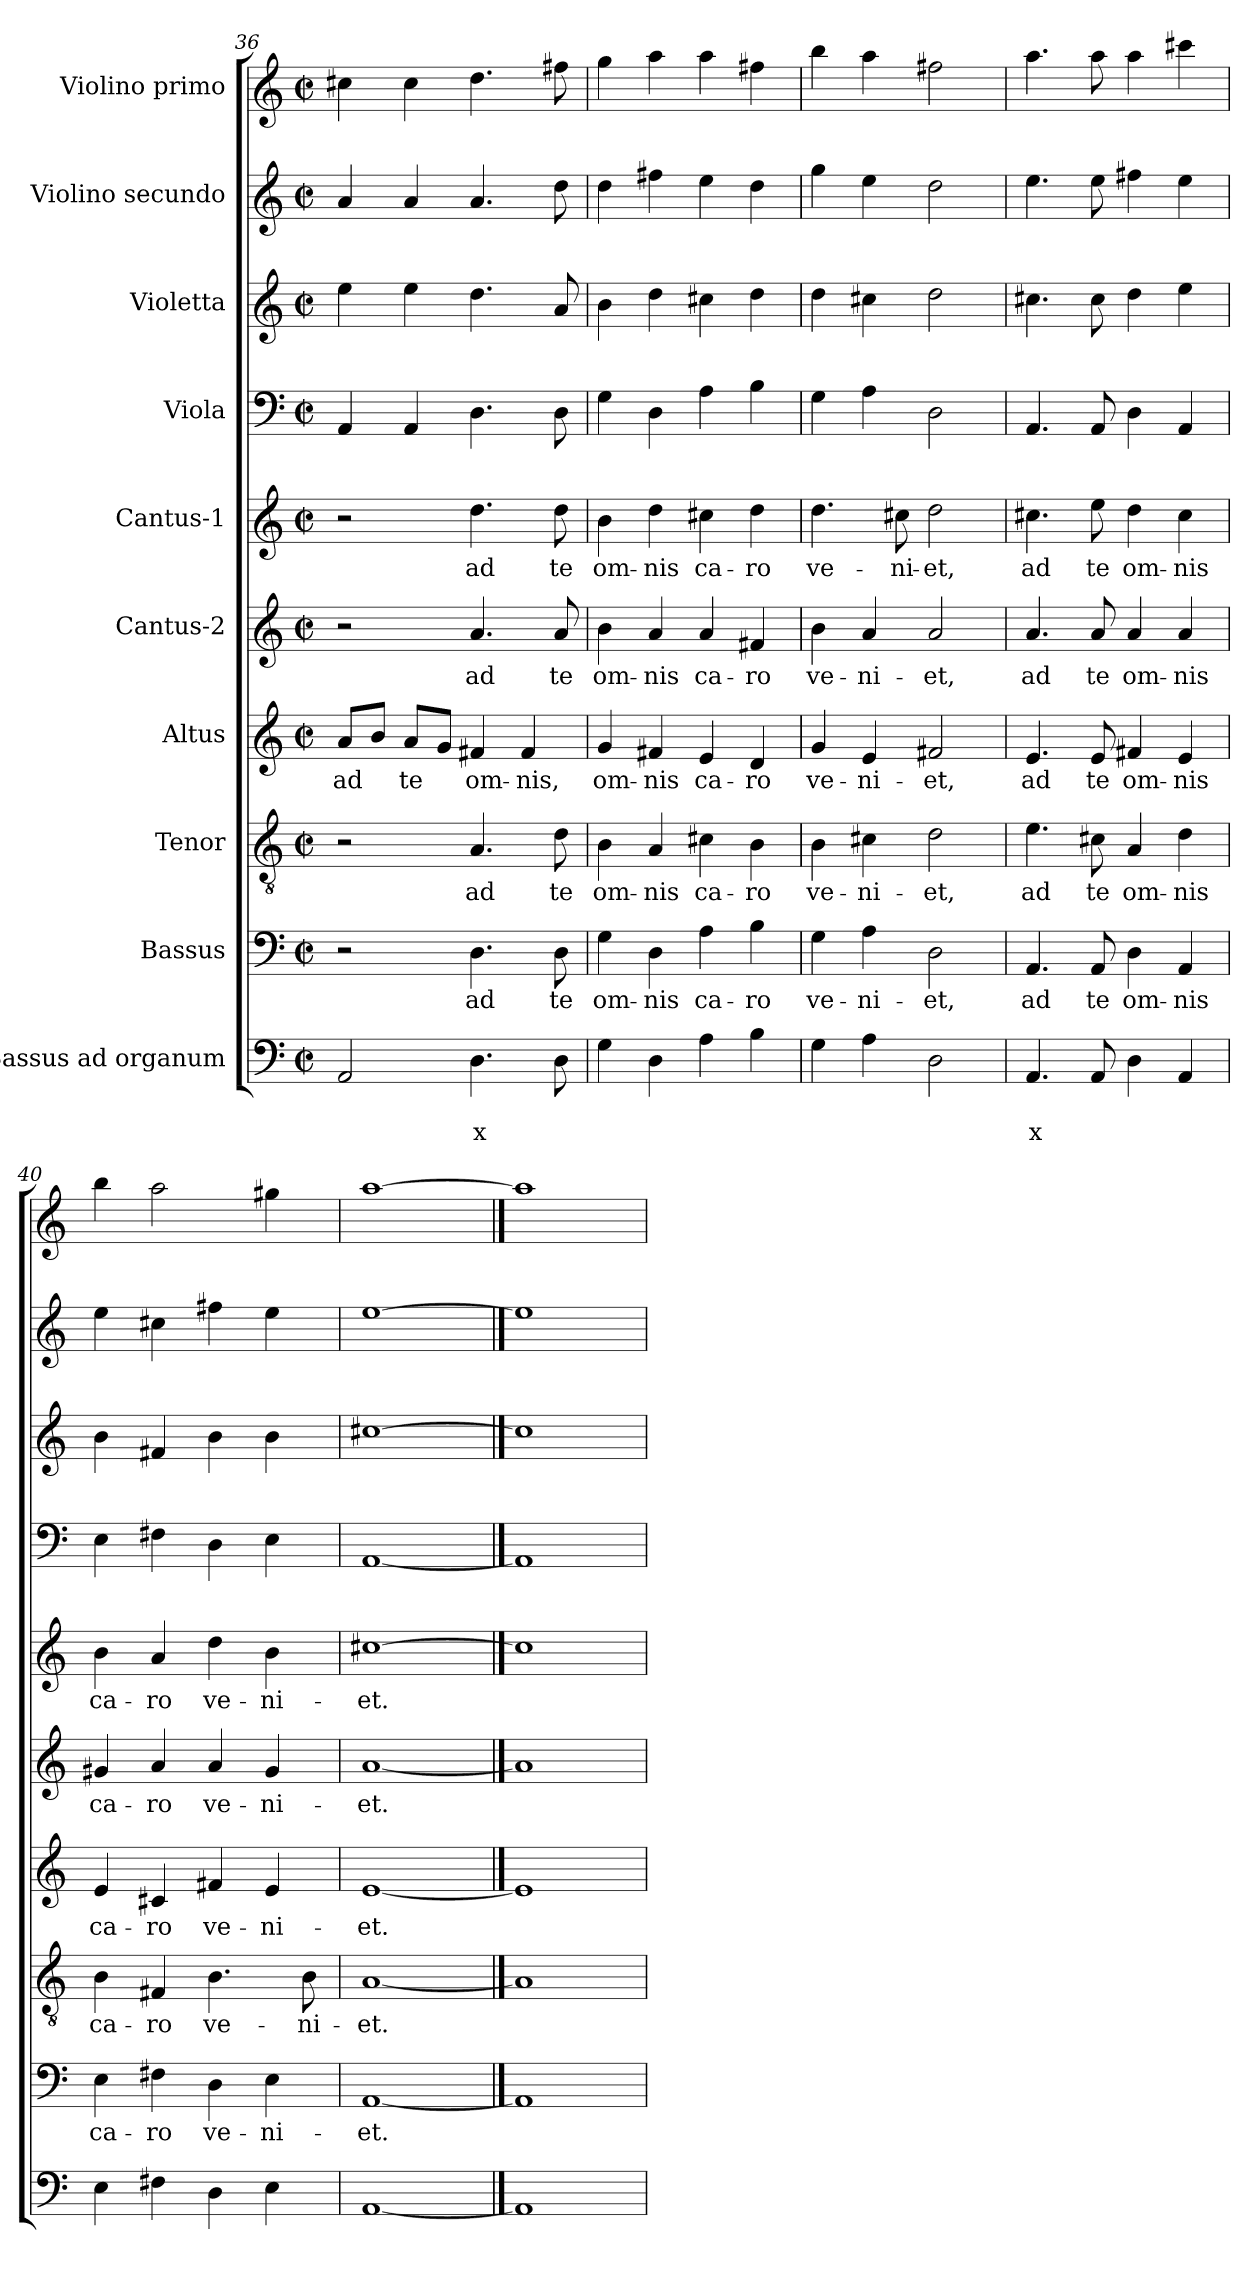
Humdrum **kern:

**kern	**text	**text	**kern	**text	**kern	**text	**kern	**text	**kern	**text	**kern	**text	**kern	**kern	**kern	**kern
*part10	*part10	*part10	*part9	*part9	*part8	*part8	*part7	*part7	*part6	*part6	*part5	*part5	*part4	*part3	*part2	*part1
*staff10	*staff10	*staff10	*staff9	*staff9	*staff8	*staff8	*staff7	*staff7	*staff6	*staff6	*staff5	*staff5	*staff4	*staff3	*staff2	*staff1
*I"Bassus ad  organum	*	*	*I"Bassus	*	*I"Tenor	*	*I"Altus	*	*I"Cantus-2	*	*I"Cantus-1	*	*I"Viola	*I"Violetta	*I"Violino secundo	*I"Violino primo
!!LO:LB:g=z
*clefF4	*	*	*clefF4	*	*clefGv2	*	*clefG2	*	*clefG2	*	*clefG2	*	*clefF4	*clefG2	*clefG2	*clefG2
*k[]	*	*	*k[]	*	*k[]	*	*k[]	*	*k[]	*	*k[]	*	*k[]	*k[]	*k[]	*k[]
*C:	*	*	*C:	*	*C:	*	*C:	*	*C:	*	*C:	*	*C:	*C:	*C:	*C:
*M2/2	*	*	*M2/2	*	*M2/2	*	*M2/2	*	*M2/2	*	*M2/2	*	*M2/2	*M2/2	*M2/2	*M2/2
*met(c|)	*	*	*met(c|)	*	*met(c|)	*	*met(c|)	*	*met(c|)	*	*met(c|)	*	*met(c|)	*met(c|)	*met(c|)	*met(c|)
=36	=36	=36	=36	=36	=36	=36	=36	=36	=36	=36	=36	=36	=36	=36	=36	=36
!	!	!	!	!	!	!	!	!LO:LY:b	!	!	!	!	!	!	!	!
2AA/	.	.	2r	.	2r	.	8a/L	ad	2r	.	2r	.	4AA/	4ee\	4a/	4cc#X\
.	.	.	.	.	.	.	8b/J	.	.	.	.	.	.	.	.	.
!	!	!	!	!	!	!	!	!LO:LY:b	!	!	!	!	!	!	!	!
.	.	.	.	.	.	.	8a/L	te	.	.	.	.	4AA/	4ee\	4a/	4cc#\
.	.	.	.	.	.	.	8g/J	.	.	.	.	.	.	.	.	.
!	!	!LO:LY:b	!	!LO:LY:b	!	!LO:LY:b	!	!LO:LY:b	!	!LO:LY:b	!	!LO:LY:b	!	!	!	!
4.D\	.	x	4.D\	ad	4.A/	ad	4f#X/	om-	4.a/	ad	4.dd\	ad	4.D\	4.dd\	4.a/	4.dd\
!	!	!	!	!	!	!	!	!LO:LY:b	!	!	!	!	!	!	!	!
.	.	.	.	.	.	.	4f#/	-nis,	.	.	.	.	.	.	.	.
!	!	!	!	!LO:LY:b	!	!LO:LY:b	!	!	!	!LO:LY:b	!	!LO:LY:b	!	!	!	!
8D\	.	.	8D\	te	8d\	te	.	.	8a/	te	8dd\	te	8D\	8a/	8dd\	8ff#X\
=37	=37	=37	=37	=37	=37	=37	=37	=37	=37	=37	=37	=37	=37	=37	=37	=37
!	!	!	!	!LO:LY:b	!	!LO:LY:b	!	!LO:LY:b	!	!LO:LY:b	!	!LO:LY:b	!	!	!	!
4G\	.	.	4G\	om-	4B\	om-	4g/	om-	4b\	om-	4b\	om-	4G\	4b\	4dd\	4gg\
!	!	!	!	!LO:LY:b	!	!LO:LY:b	!	!LO:LY:b	!	!LO:LY:b	!	!LO:LY:b	!	!	!	!
4D\	.	.	4D\	-nis	4A/	-nis	4f#X/	-nis	4a/	-nis	4dd\	-nis	4D\	4dd\	4ff#X\	4aa\
!	!	!	!	!LO:LY:b	!	!LO:LY:b	!	!LO:LY:b	!	!LO:LY:b	!	!LO:LY:b	!	!	!	!
4A\	.	.	4A\	ca-	4c#X\	ca-	4e/	ca-	4a/	ca-	4cc#X\	ca-	4A\	4cc#X\	4ee\	4aa\
!	!	!	!	!LO:LY:b	!	!LO:LY:b	!	!LO:LY:b	!	!LO:LY:b	!	!LO:LY:b	!	!	!	!
4B\	.	.	4B\	-ro	4B\	-ro	4d/	-ro	4f#X/	-ro	4dd\	-ro	4B\	4dd\	4dd\	4ff#X\
=38	=38	=38	=38	=38	=38	=38	=38	=38	=38	=38	=38	=38	=38	=38	=38	=38
!	!	!	!	!LO:LY:b	!	!LO:LY:b	!	!LO:LY:b	!	!LO:LY:b	!	!LO:LY:b	!	!	!	!
4G\	.	.	4G\	ve-	4B\	ve-	4g/	ve-	4b\	ve-	4.dd\	ve-	4G\	4dd\	4gg\	4bb\
!	!	!	!	!LO:LY:b	!	!LO:LY:b	!	!LO:LY:b	!	!LO:LY:b	!	!	!	!	!	!
4A\	.	.	4A\	-ni-	4c#X\	-ni-	4e/	-ni-	4a/	-ni-	.	.	4A\	4cc#X\	4ee\	4aa\
!	!	!	!	!	!	!	!	!	!	!	!	!LO:LY:b	!	!	!	!
.	.	.	.	.	.	.	.	.	.	.	8cc#X\	-ni-	.	.	.	.
!	!	!	!	!LO:LY:b	!	!LO:LY:b	!	!LO:LY:b	!	!LO:LY:b	!	!LO:LY:b	!	!	!	!
2D\	.	.	2D\	-et,	2d\	-et,	2f#X/	-et,	2a/	-et,	2dd\	-et,	2D\	2dd\	2dd\	2ff#X\
=39	=39	=39	=39	=39	=39	=39	=39	=39	=39	=39	=39	=39	=39	=39	=39	=39
!	!	!LO:LY:b	!	!LO:LY:b	!	!LO:LY:b	!	!LO:LY:b	!	!LO:LY:b	!	!LO:LY:b	!	!	!	!
4.AA/	.	x	4.AA/	ad	4.e\	ad	4.e/	ad	4.a/	ad	4.cc#X\	ad	4.AA/	4.cc#X\	4.ee\	4.aa\
!	!	!	!	!LO:LY:b	!	!LO:LY:b	!	!LO:LY:b	!	!LO:LY:b	!	!LO:LY:b	!	!	!	!
8AA/	.	.	8AA/	te	8c#X\	te	8e/	te	8a/	te	8ee\	te	8AA/	8cc#\	8ee\	8aa\
!	!	!	!	!LO:LY:b	!	!LO:LY:b	!	!LO:LY:b	!	!LO:LY:b	!	!LO:LY:b	!	!	!	!
4D\	.	.	4D\	om-	4A/	om-	4f#X/	om-	4a/	om-	4dd\	om-	4D\	4dd\	4ff#X\	4aa\
!	!	!	!	!LO:LY:b	!	!LO:LY:b	!	!LO:LY:b	!	!LO:LY:b	!	!LO:LY:b	!	!	!	!
4AA/	.	.	4AA/	-nis	4d\	-nis	4e/	-nis	4a/	-nis	4cc#\	-nis	4AA/	4ee\	4ee\	4ccc#X\
=40	=40	=40	=40	=40	=40	=40	=40	=40	=40	=40	=40	=40	=40	=40	=40	=40
!	!	!	!	!LO:LY:b	!	!LO:LY:b	!	!LO:LY:b	!	!LO:LY:b	!	!LO:LY:b	!	!	!	!
4E\	.	.	4E\	ca-	4B\	ca-	4e/	ca-	4g#X/	ca-	4b\	ca-	4E\	4b\	4ee\	4bb\
!	!	!	!	!LO:LY:b	!	!LO:LY:b	!	!LO:LY:b	!	!LO:LY:b	!	!LO:LY:b	!	!	!	!
4F#X\	.	.	4F#X\	-ro	4F#X/	-ro	4c#X/	-ro	4a/	-ro	4a/	-ro	4F#X\	4f#X/	4cc#X\	2aa\
!	!	!	!	!LO:LY:b	!	!LO:LY:b	!	!LO:LY:b	!	!LO:LY:b	!	!LO:LY:b	!	!	!	!
4D\	.	.	4D\	ve-	4.B\	ve-	4f#X/	ve-	4a/	ve-	4dd\	ve-	4D\	4b\	4ff#X\	.
!	!	!	!	!LO:LY:b	!	!	!	!LO:LY:b	!	!LO:LY:b	!	!LO:LY:b	!	!	!	!
4E\	.	.	4E\	-ni-	.	.	4e/	-ni-	4g#/	-ni-	4b\	-ni-	4E\	4b\	4ee\	4gg#X\
!	!	!	!	!	!	!LO:LY:b	!	!	!	!	!	!	!	!	!	!
.	.	.	.	.	8B\	-ni-	.	.	.	.	.	.	.	.	.	.
=41	=41	=41	=41	=41	=41	=41	=41	=41	=41	=41	=41	=41	=41	=41	=41	=41
!	!	!	!	!LO:LY:b	!	!LO:LY:b	!	!LO:LY:b	!	!LO:LY:b	!	!LO:LY:b	!	!	!	!
[1AA	.	.	[1AA	-et.	[1A	-et.	[1e	-et.	[1a	-et.	[1cc#X	-et.	[1AA	[1cc#X	[1ee	[1aa
==42	==42	==42	==42	==42	==42	==42	==42	==42	==42	==42	==42	==42	==42	==42	==42	==42
1AA]	.	.	1AA]	.	1A]	.	1e]	.	1a]	.	1cc#]	.	1AA]	1cc#]	1ee]	1aa]
=	=	=	=	=	=	=	=	=	=	=	=	=	=	=	=	=
*-	*-	*-	*-	*-	*-	*-	*-	*-	*-	*-	*-	*-	*-	*-	*-	*-
